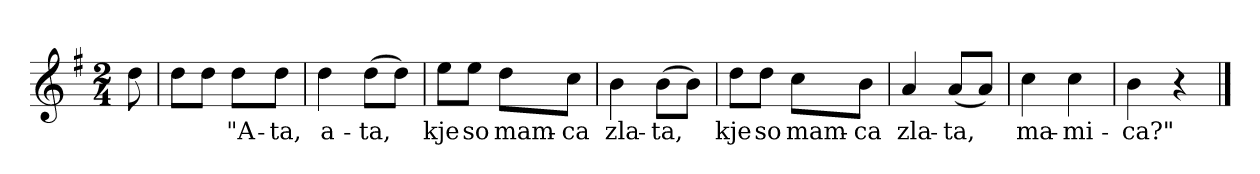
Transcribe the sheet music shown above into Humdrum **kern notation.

**kern	**text
*part1	*part1
*staff1	*staff1
*clefG2	*
*k[f#]	*
*G:	*
*M2/4	*
*MM100	*
=	=
8dd\	.
=1	=1
8dd\L	.
8dd\J	.
8dd\L	"A-
8dd\J	-ta,
=2	=2
4dd\	a-
(>8dd\L	-ta,
8dd\J)	.
=3	=3
8ee\L	kje
8ee\J	so
8dd\L	mam-
8cc\J	-ca
=4	=4
4b\	zla-
(>8b\L	-ta,
8b\J)	.
!!LO:LB:g=z
=5	=5
8dd\L	kje
8dd\J	so
8cc\L	mam-
8b\J	-ca
=6	=6
4a/	zla-
(<8a/L	-ta,
8a/J)	.
=7	=7
4cc\	ma-
4cc\	-mi-
=8	=8
4b\	-ca?"
4r	.
==	==
*-	*-
